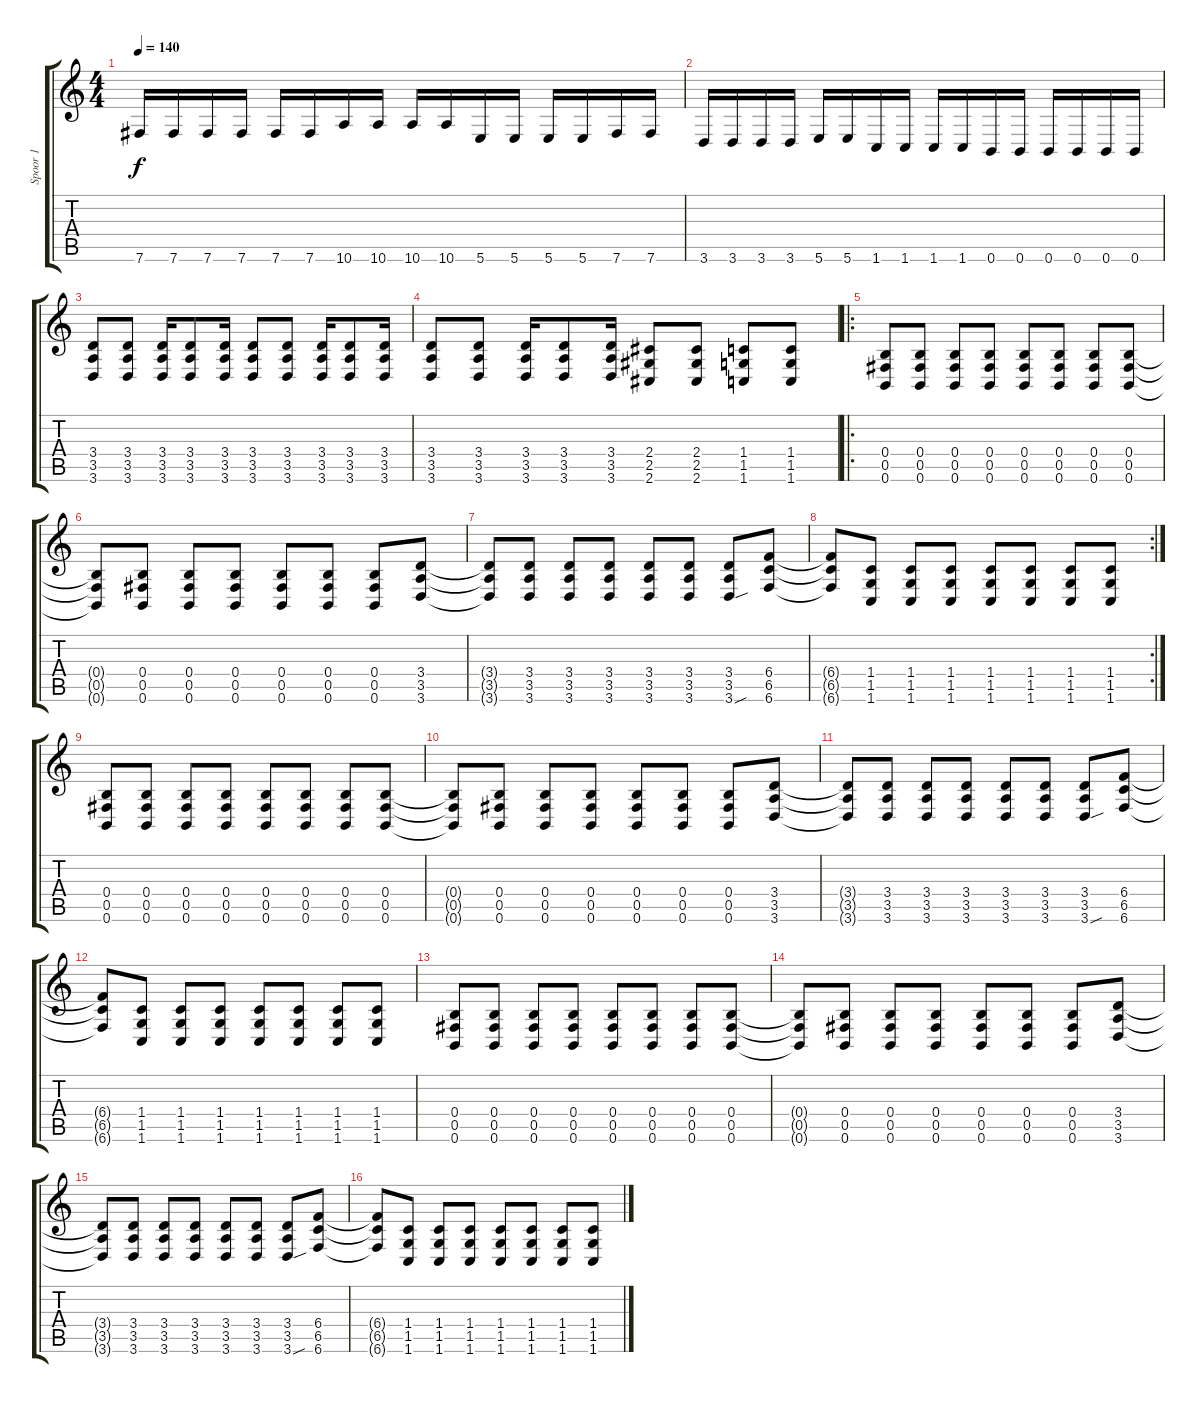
\track ("Spoor 1" "Spoor 1") {instrument distortionguitar}
\staff {score tabs}
\tuning (Db4 Ab3 E3 B2 Gb2 B1) {hide}
\ts (4 4)
\tempo 140
\clef g2
\ks c
7.6.16{dy f} 7.6.16 7.6.16 7.6.16 7.6.16 7.6.16 10.6.16 10.6.16 10.6.16 10.6.16 5.6.16 5.6.16 5.6.16 5.6.16 7.6.16 7.6.16 |
3.6.16 3.6.16 3.6.16 3.6.16 5.6.16 5.6.16 1.6.16 1.6.16 1.6.16 1.6.16 0.6.16 0.6.16 0.6.16 0.6.16 0.6.16 0.6.16 |
(3.4 3.5 3.6).8 (3.4 3.5 3.6).8 (3.4 3.5 3.6).16 (3.4 3.5 3.6).8 (3.4 3.5 3.6).16 (3.4 3.5 3.6).8 (3.4 3.5 3.6).8 (3.4 3.5 3.6).16 (3.4 3.5 3.6).8 (3.4 3.5 3.6).16 |
(3.4 3.5 3.6).8 (3.4 3.5 3.6).8 (3.4 3.5 3.6).16 (3.4 3.5 3.6).8 (3.4 3.5 3.6).16 (2.4 2.5 2.6).8 (2.4 2.5 2.6).8 (1.4 1.5 1.6).8 (1.4 1.5 1.6).8 |
\ro
(0.4 0.5 0.6).8 (0.4 0.5 0.6).8 (0.4 0.5 0.6).8 (0.4 0.5 0.6).8 (0.4 0.5 0.6).8 (0.4 0.5 0.6).8 (0.4 0.5 0.6).8 (0.4 0.5 0.6).8 |
(0.4{t} 0.5{t} 0.6{t}).8 (0.4 0.5 0.6).8 (0.4 0.5 0.6).8 (0.4 0.5 0.6).8 (0.4 0.5 0.6).8 (0.4 0.5 0.6).8 (0.4 0.5 0.6).8 (3.4 3.5 3.6).8 |
(3.4{t} 3.5{t} 3.6{t}).8 (3.4 3.5 3.6).8 (3.4 3.5 3.6).8 (3.4 3.5 3.6).8 (3.4 3.5 3.6).8 (3.4 3.5 3.6).8 (3.4 3.5 3.6{sou}).8 (6.4 6.5 6.6).8 |
\rc 2
(6.4{t} 6.5{t} 6.6{t}).8 (1.4 1.5 1.6).8 (1.4 1.5 1.6).8 (1.4 1.5 1.6).8 (1.4 1.5 1.6).8 (1.4 1.5 1.6).8 (1.4 1.5 1.6).8 (1.4 1.5 1.6).8 |
(0.4 0.5 0.6).8 (0.4 0.5 0.6).8 (0.4 0.5 0.6).8 (0.4 0.5 0.6).8 (0.4 0.5 0.6).8 (0.4 0.5 0.6).8 (0.4 0.5 0.6).8 (0.4 0.5 0.6).8 |
(0.4{t} 0.5{t} 0.6{t}).8 (0.4 0.5 0.6).8 (0.4 0.5 0.6).8 (0.4 0.5 0.6).8 (0.4 0.5 0.6).8 (0.4 0.5 0.6).8 (0.4 0.5 0.6).8 (3.4 3.5 3.6).8 |
(3.4{t} 3.5{t} 3.6{t}).8 (3.4 3.5 3.6).8 (3.4 3.5 3.6).8 (3.4 3.5 3.6).8 (3.4 3.5 3.6).8 (3.4 3.5 3.6).8 (3.4 3.5 3.6{sou}).8 (6.4 6.5 6.6).8 |
(6.4{t} 6.5{t} 6.6{t}).8 (1.4 1.5 1.6).8 (1.4 1.5 1.6).8 (1.4 1.5 1.6).8 (1.4 1.5 1.6).8 (1.4 1.5 1.6).8 (1.4 1.5 1.6).8 (1.4 1.5 1.6).8 |
(0.4 0.5 0.6).8 (0.4 0.5 0.6).8 (0.4 0.5 0.6).8 (0.4 0.5 0.6).8 (0.4 0.5 0.6).8 (0.4 0.5 0.6).8 (0.4 0.5 0.6).8 (0.4 0.5 0.6).8 |
(0.4{t} 0.5{t} 0.6{t}).8 (0.4 0.5 0.6).8 (0.4 0.5 0.6).8 (0.4 0.5 0.6).8 (0.4 0.5 0.6).8 (0.4 0.5 0.6).8 (0.4 0.5 0.6).8 (3.4 3.5 3.6).8 |
(3.4{t} 3.5{t} 3.6{t}).8 (3.4 3.5 3.6).8 (3.4 3.5 3.6).8 (3.4 3.5 3.6).8 (3.4 3.5 3.6).8 (3.4 3.5 3.6).8 (3.4 3.5 3.6{sou}).8 (6.4 6.5 6.6).8 |
(6.4{t} 6.5{t} 6.6{t}).8 (1.4 1.5 1.6).8 (1.4 1.5 1.6).8 (1.4 1.5 1.6).8 (1.4 1.5 1.6).8 (1.4 1.5 1.6).8 (1.4 1.5 1.6).8 (1.4 1.5 1.6).8
